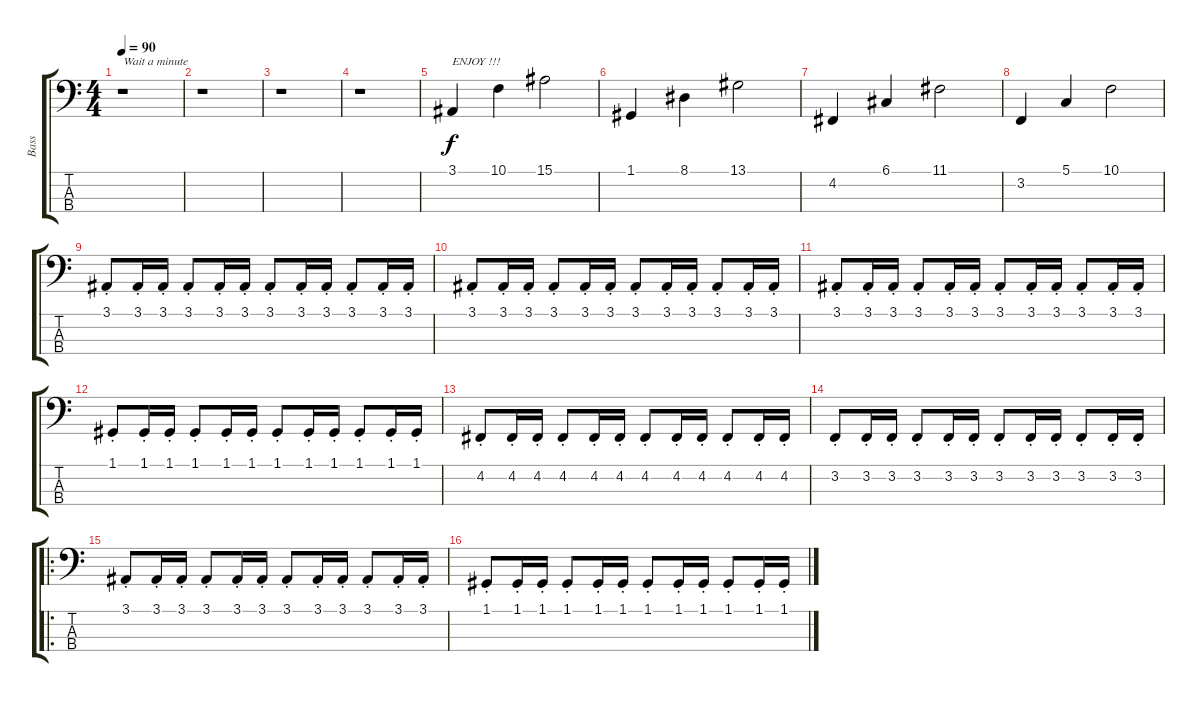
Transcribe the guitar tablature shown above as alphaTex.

\track ("Bass" "Bass") {instrument electricpiano1}
\staff {score tabs}
\tuning (G2 D2 A1 E1) {hide}
\ts (4 4)
\tempo 90
\clef f4
\ks c
r.1{txt "Wait a minute" dy f instrument electricpiano1} |
r.1 |
r.1{txt ""} |
r.1 |
3.1.4{txt "ENJOY !!!"} 10.1.4 15.1.2 |
1.1.4 8.1.4 13.1.2 |
4.2.4 6.1.4 11.1.2 |
3.2.4 5.1.4 10.1.2 |
3.1{st}.8{volume 10 instrument electricguitarmuted} 3.1{st}.16 3.1{st}.16 3.1{st}.8 3.1{st}.16 3.1{st}.16 3.1{st}.8 3.1{st}.16 3.1{st}.16 3.1{st}.8 3.1{st}.16 3.1{st}.16 |
3.1{st}.8 3.1{st}.16 3.1{st}.16 3.1{st}.8 3.1{st}.16 3.1{st}.16 3.1{st}.8 3.1{st}.16 3.1{st}.16 3.1{st}.8 3.1{st}.16 3.1{st}.16 |
3.1{st}.8 3.1{st}.16 3.1{st}.16 3.1{st}.8 3.1{st}.16 3.1{st}.16 3.1{st}.8 3.1{st}.16 3.1{st}.16 3.1{st}.8 3.1{st}.16 3.1{st}.16 |
1.1{st}.8 1.1{st}.16 1.1{st}.16 1.1{st}.8 1.1{st}.16 1.1{st}.16 1.1{st}.8 1.1{st}.16 1.1{st}.16 1.1{st}.8 1.1{st}.16 1.1{st}.16 |
4.2{st}.8 4.2{st}.16 4.2{st}.16 4.2{st}.8 4.2{st}.16 4.2{st}.16 4.2{st}.8 4.2{st}.16 4.2{st}.16 4.2{st}.8 4.2{st}.16 4.2{st}.16 |
3.2{st}.8 3.2{st}.16 3.2{st}.16 3.2{st}.8 3.2{st}.16 3.2{st}.16 3.2{st}.8 3.2{st}.16 3.2{st}.16 3.2{st}.8 3.2{st}.16 3.2{st}.16 |
\ro
3.1{st}.8 3.1{st}.16 3.1{st}.16 3.1{st}.8 3.1{st}.16 3.1{st}.16 3.1{st}.8 3.1{st}.16 3.1{st}.16 3.1{st}.8 3.1{st}.16 3.1{st}.16 |
1.1{st}.8 1.1{st}.16 1.1{st}.16 1.1{st}.8 1.1{st}.16 1.1{st}.16 1.1{st}.8 1.1{st}.16 1.1{st}.16 1.1{st}.8 1.1{st}.16 1.1{st}.16
